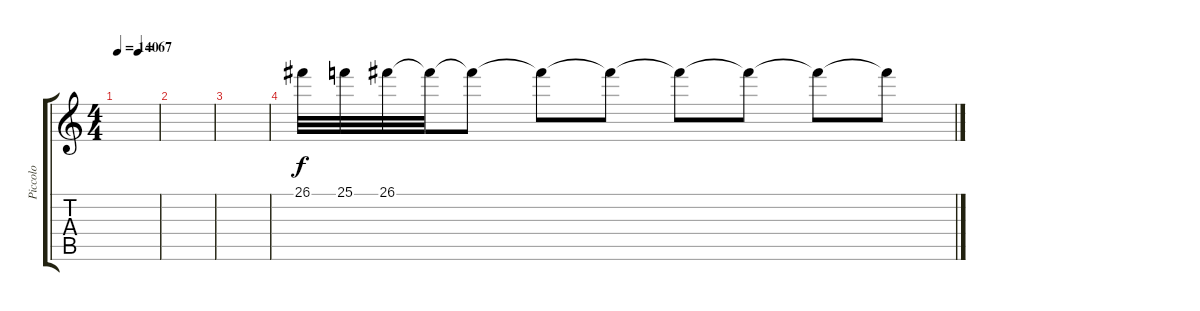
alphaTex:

\track ("Piccolo" "Piccolo") {instrument piccolo}
\staff {score tabs}
\tuning (E4 B3 G3 D3 A2 E2) {hide}
\ts (4 4)
\tempo 140
\tempo (67 0.5)
\clef g2
\ks c
|
|
|
26.1.32 25.1.32 26.1.32 26.1{t}.32 26.1{t}.8 26.1{t}.8 26.1{t}.8 26.1{t}.8 26.1{t}.8 26.1{t}.8 26.1{t}.8
